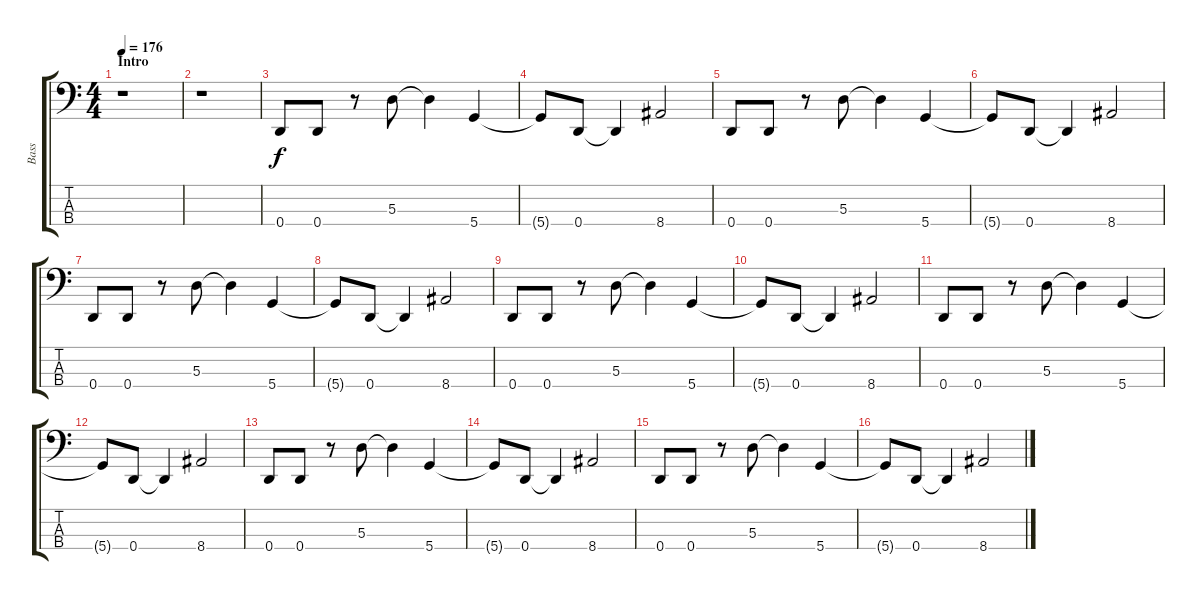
\track ("Bass" "Bass") {instrument electricbassfinger}
\staff {score tabs}
\tuning (G2 D2 A1 D1) {hide}
\ts (4 4)
\section ("" "Intro")
\tempo 176
\tempo 212
\tempo 176
\clef f4
\ks c
r.1{dy f instrument electricbassfinger} |
r.1 |
0.4.8 0.4.8 r.8 5.3.8 5.3{t}.4 5.4.4 |
5.4{t}.8 0.4.8 0.4{t}.4 8.4.2 |
0.4.8 0.4.8 r.8 5.3.8 5.3{t}.4 5.4.4 |
5.4{t}.8 0.4.8 0.4{t}.4 8.4.2 |
0.4.8 0.4.8 r.8 5.3.8 5.3{t}.4 5.4.4 |
5.4{t}.8 0.4.8 0.4{t}.4 8.4.2 |
0.4.8 0.4.8 r.8 5.3.8 5.3{t}.4 5.4.4 |
5.4{t}.8 0.4.8 0.4{t}.4 8.4.2 |
0.4.8 0.4.8 r.8 5.3.8 5.3{t}.4 5.4.4 |
5.4{t}.8 0.4.8 0.4{t}.4 8.4.2 |
0.4.8 0.4.8 r.8 5.3.8 5.3{t}.4 5.4.4 |
5.4{t}.8 0.4.8 0.4{t}.4 8.4.2 |
0.4.8 0.4.8 r.8 5.3.8 5.3{t}.4 5.4.4 |
5.4{t}.8 0.4.8 0.4{t}.4 8.4.2
